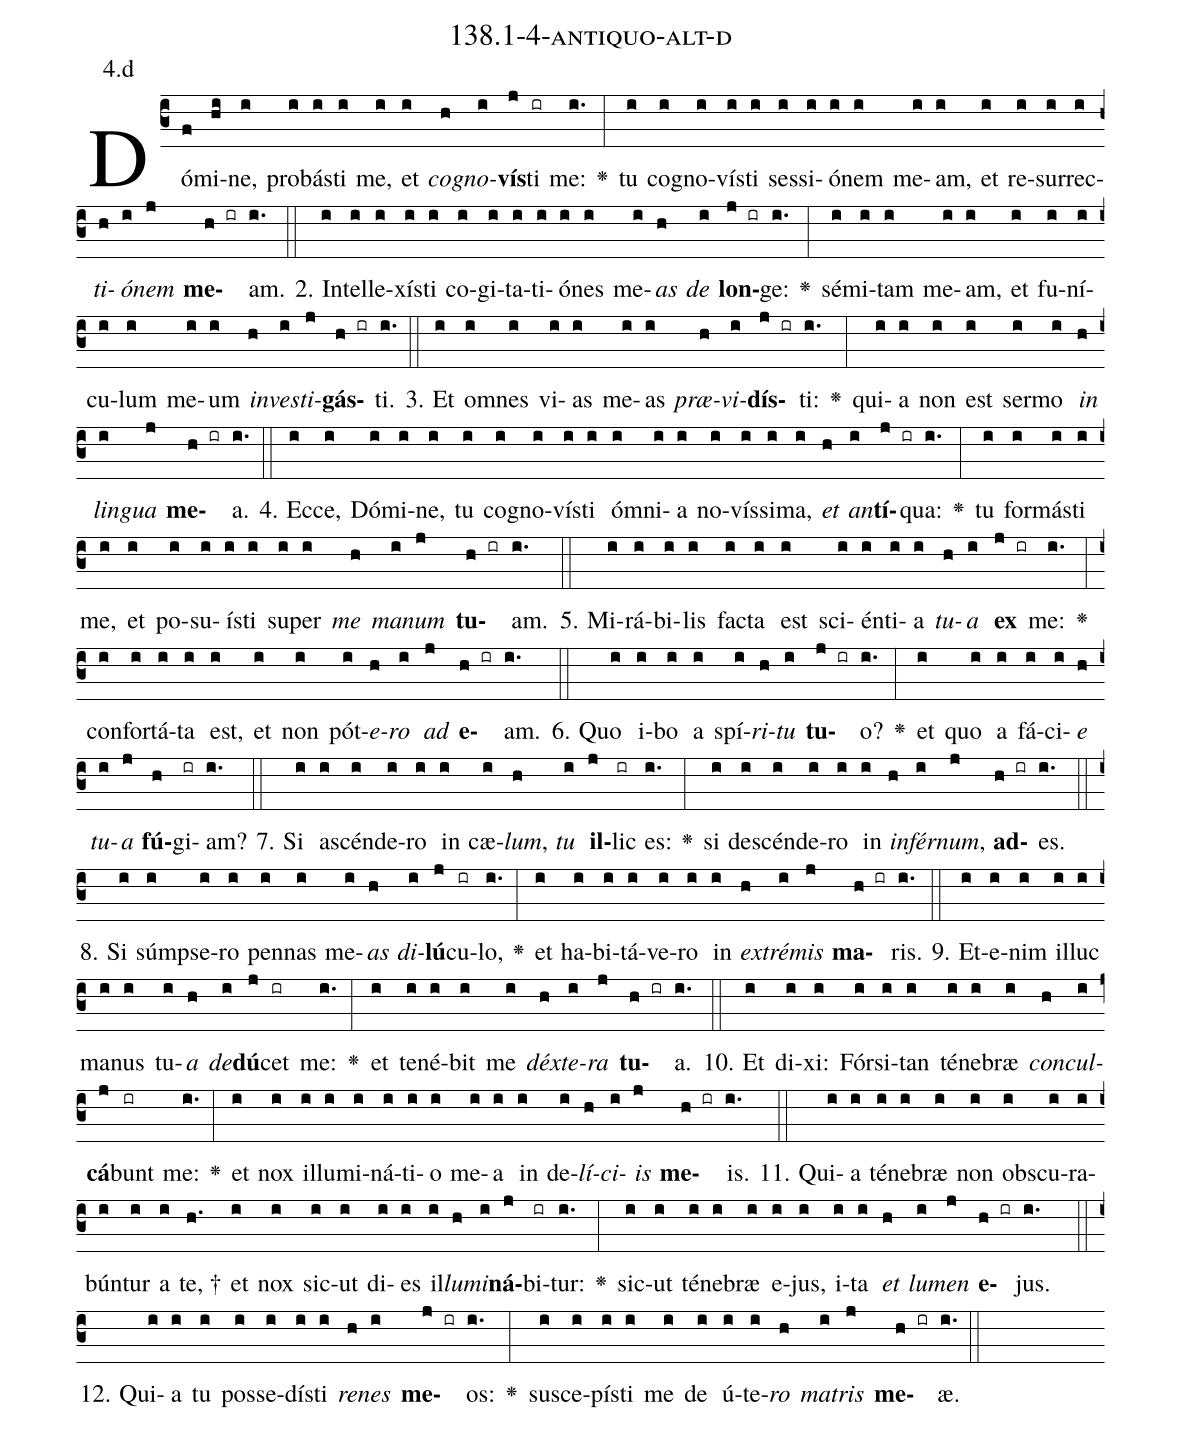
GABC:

name: 138.1-4-antiquo-alt-d;
annotation: 4.d;
%%
(c3)Dó(f)mi(hi)ne,(i) pro(i)bás(i)ti(i) me,(i) et(i) <i>co</i>(h)<i>gno</i>(i)<b>vís</b>(j)ti(ir) me:(i.) <v>\greheightstar</v>(:) tu(i) co(i)gno(i)vís(i)ti(i) ses(i)si(i)ó(i)nem(i) me(i)am,(i) et(i) re(i)sur(i)rec(i)<i>ti</i>(h)<i>ó</i>(i)<i>nem</i>(j) <b>me</b>(h ir)am.(i.) (::)
2. In(i)tel(i)le(i)xís(i)ti(i) co(i)gi(i)ta(i)ti(i)ó(i)nes(i) me(i)<i>as</i>(h) <i>de</i>(i) <b>lon</b>(j ir)ge:(i.) <v>\greheightstar</v>(:) sé(i)mi(i)tam(i) me(i)am,(i) et(i) fu(i)ní(i)cu(i)lum(i) me(i)um(i) <i>in</i>(h)<i>ves</i>(i)<i>ti</i>(j)<b>gás</b>(h ir)ti.(i.) (::)
3. Et(i) om(i)nes(i) vi(i)as(i) me(i)as(i) <i>præ</i>(h)<i>vi</i>(i)<b>dís</b>(j ir)ti:(i.) <v>\greheightstar</v>(:) qui(i)a(i) non(i) est(i) ser(i)mo(i) <i>in</i>(h) <i>lin</i>(i)<i>gua</i>(j) <b>me</b>(h ir)a.(i.) (::)
4. Ec(i)ce,(i) Dó(i)mi(i)ne,(i) tu(i) co(i)gno(i)vís(i)ti(i) óm(i)ni(i)a(i) no(i)vís(i)si(i)ma,(i) <i>et</i>(h) <i>an</i>(i)<b>tí</b>(j ir)qua:(i.) <v>\greheightstar</v>(:) tu(i) for(i)más(i)ti(i) me,(i) et(i) po(i)su(i)ís(i)ti(i) su(i)per(i) <i>me</i>(h) <i>ma</i>(i)<i>num</i>(j) <b>tu</b>(h ir)am.(i.) (::)
5. Mi(i)rá(i)bi(i)lis(i) fac(i)ta(i) est(i) sci(i)én(i)ti(i)a(i) <i>tu</i>(h)<i>a</i>(i) <b>ex</b>(j ir) me:(i.) <v>\greheightstar</v>(:) con(i)for(i)tá(i)ta(i) est,(i) et(i) non(i) pót(i)<i>e</i>(h)<i>ro</i>(i) <i>ad</i>(j) <b>e</b>(h ir)am.(i.) (::)
6. Quo(i) i(i)bo(i) a(i) spí(i)<i>ri</i>(h)<i>tu</i>(i) <b>tu</b>(j ir)o?(i.) <v>\greheightstar</v>(:) et(i) quo(i) a(i) fá(i)ci(i)<i>e</i>(h) <i>tu</i>(i)<i>a</i>(j) <b>fú</b>(h)gi(ir)am?(i.) (::)
7. Si(i) a(i)scén(i)de(i)ro(i) in(i) cæ(i)<i>lum</i>,(h) <i>tu</i>(i) <b>il</b>(j)lic(ir) es:(i.) <v>\greheightstar</v>(:) si(i) de(i)scén(i)de(i)ro(i) in(i) <i>in</i>(h)<i>fér</i>(i)<i>num</i>,(j) <b>ad</b>(h ir)es.(i.) (::)
8. Si(i) súmp(i)se(i)ro(i) pen(i)nas(i) me(i)<i>as</i>(h) <i>di</i>(i)<b>lú</b>(j)cu(ir)lo,(i.) <v>\greheightstar</v>(:) et(i) ha(i)bi(i)tá(i)ve(i)ro(i) in(i) <i>ex</i>(h)<i>tré</i>(i)<i>mis</i>(j) <b>ma</b>(h ir)ris.(i.) (::)
9. Et(i)e(i)nim(i) il(i)luc(i) ma(i)nus(i) tu(i)<i>a</i>(h) <i>de</i>(i)<b>dú</b>(j)cet(ir) me:(i.) <v>\greheightstar</v>(:) et(i) te(i)né(i)bit(i) me(i) <i>déx</i>(h)<i>te</i>(i)<i>ra</i>(j) <b>tu</b>(h ir)a.(i.) (::)
10. Et(i) di(i)xi:(i) Fór(i)si(i)tan(i) té(i)ne(i)bræ(i) <i>con</i>(h)<i>cul</i>(i)<b>cá</b>(j)bunt(ir) me:(i.) <v>\greheightstar</v>(:) et(i) nox(i) il(i)lu(i)mi(i)ná(i)ti(i)o(i) me(i)a(i) in(i) de(i)<i>lí</i>(h)<i>ci</i>(i)<i>is</i>(j) <b>me</b>(h ir)is.(i.) (::)
11. Qui(i)a(i) té(i)ne(i)bræ(i) non(i) obs(i)cu(i)ra(i)bún(i)tur(i) a(i) te, †(h.) et(i) nox(i) sic(i)ut(i) di(i)es(i) il(i)<i>lu</i>(h)<i>mi</i>(i)<b>ná</b>(j)bi(ir)tur:(i.) <v>\greheightstar</v>(:) sic(i)ut(i) té(i)ne(i)bræ(i) e(i)jus,(i) i(i)ta(i) <i>et</i>(h) <i>lu</i>(i)<i>men</i>(j) <b>e</b>(h ir)jus.(i.) (::)
12. Qui(i)a(i) tu(i) pos(i)se(i)dís(i)ti(i) <i>re</i>(h)<i>nes</i>(i) <b>me</b>(j ir)os:(i.) <v>\greheightstar</v>(:) su(i)sce(i)pís(i)ti(i) me(i) de(i) ú(i)te(i)<i>ro</i>(h) <i>ma</i>(i)<i>tris</i>(j) <b>me</b>(h ir)æ.(i.) (::)
